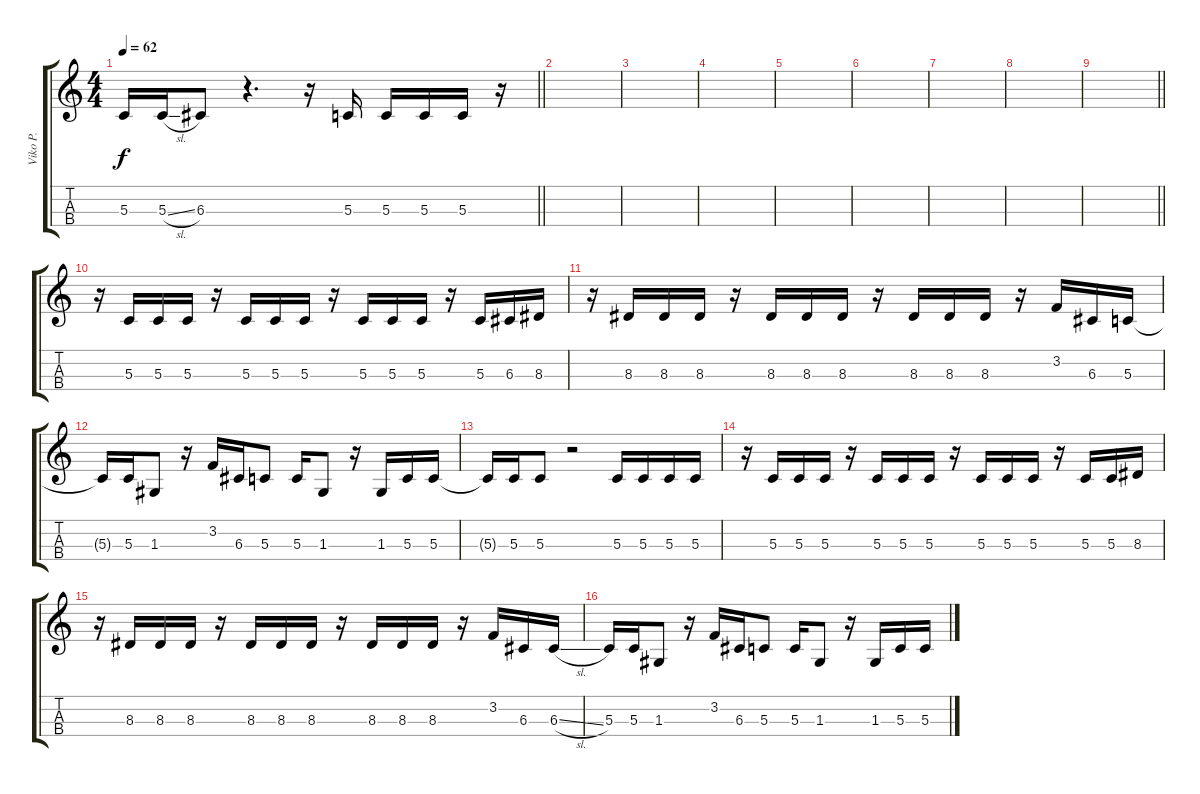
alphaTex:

\track ("Viko P." "Viko P.") {instrument viola}
\staff {score tabs}
\tuning (A4 D4 G3 C3) {hide}
\ts (4 4)
\tempo 62
\clef g2
\barLineRight lightlight
\ks c
5.3{t}.16{dy f} 5.3{sl}.16 6.3.8 r.4{d} r.16 5.3.16 5.3.16 5.3.16 5.3.16 r.16 |
|
|
|
|
|
|
|
\barLineRight lightlight
|
r.16 5.3.16 5.3.16 5.3.16 r.16 5.3.16 5.3.16 5.3.16 r.16 5.3.16 5.3.16 5.3.16 r.16 5.3.16 6.3.16 8.3.16 |
r.16 8.3.16 8.3.16 8.3.16 r.16 8.3.16 8.3.16 8.3.16 r.16 8.3.16 8.3.16 8.3.16 r.16 3.2.16 6.3.16 5.3.16 |
5.3{t}.16 5.3.16 1.3.8 r.16 3.2.16 6.3.16 5.3.8 5.3.16 1.3.8 r.16 1.3.16 5.3.16 5.3.16 |
5.3{t}.16 5.3.16 5.3.8 r.2 5.3.16 5.3.16 5.3.16 5.3.16 |
r.16 5.3.16 5.3.16 5.3.16 r.16 5.3.16 5.3.16 5.3.16 r.16 5.3.16 5.3.16 5.3.16 r.16 5.3.16 5.3.16 8.3.16 |
r.16 8.3.16 8.3.16 8.3.16 r.16 8.3.16 8.3.16 8.3.16 r.16 8.3.16 8.3.16 8.3.16 r.16 3.2.16 6.3.16 6.3{sl}.16 |
5.3.16 5.3.16 1.3.8 r.16 3.2.16 6.3.16 5.3.8 5.3.16 1.3.8 r.16 1.3.16 5.3.16 5.3.16
